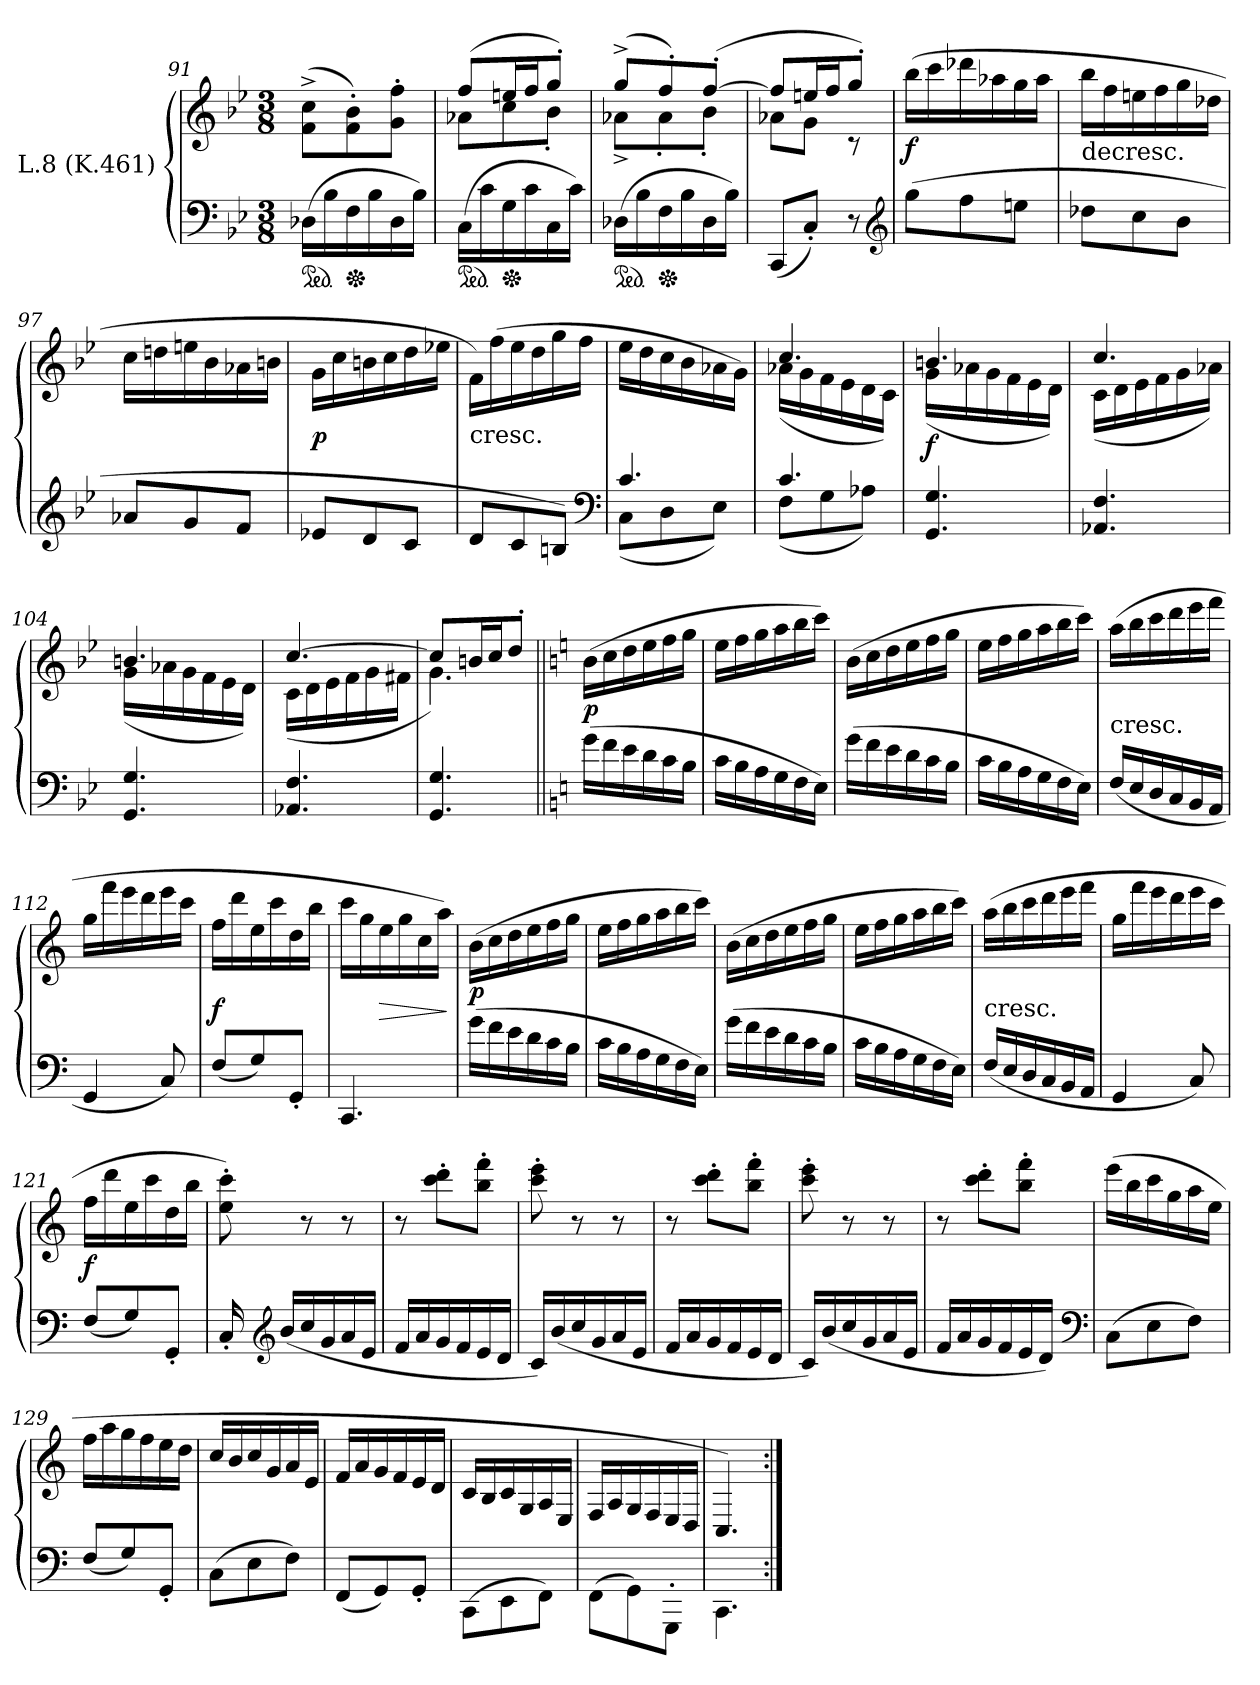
**kern	**kern	**dynam
*part1	*part1	*part1
*staff2	*staff1	*staff1/2
*I"L.8 (K.461)	*	*
*clefF4	*clefG2	*
*k[b-e-]	*k[b-e-]	*
*M3/8	*M3/8	*
*ped	*	*
=91	=91	=91
(16D-XLL	(8f^ 8cc^L	.
16B-	.	.
*Xped	*	*
16F	8f' 8b-')	.
16B-	.	.
16D-	8g' 8ff'J	.
16B-JJ)	.	.
=92	=92	=92
*	*^	*
*ped	*	*	*
(16CLL	(8ffL	8a-XL	.
16c	.	.	.
*Xped	*	*	*
16G	16eenL	8cc	.
16c	16ffJ	.	.
16C	8gg'J)	8b-'J	.
16cJJ)	.	.	.
=93	=93	=93	=93
*ped	*	*	*
(16D-XLL	(8gg^L	8a-X^L	.
16B-	.	.	.
*Xped	*	*	*
16F	8ff')	8a-'	.
16B-	.	.	.
16D-	([8ff'J	8b-'J	.
16B-JJ)	.	.	.
=94	=94	=94	=94
(8CCL	8ffL]	8a-XL	.
8C'J)	16eenL	8gJ	.
.	16ffJ	.	.
8r	8gg'J)	8rc	.
*	*v	*v	*
*clefG2	*	*
!!LO:LB:g=z
=95	=95	=95
(<8ggL	(16bb-LL	f
.	16ccc	.
8ff	16ddd-X	.
.	16aa-X	.
8eenJ	16gg	.
.	16aa-JJ	.
=96	=96	=96
!	!LO:TX:c:t=decresc.	!
8dd-XL	16bb-LL	.
.	16ff	.
8cc	16een	.
.	16ff	.
8b-J	16gg	.
.	16dd-XJJ	.
=97	=97	=97
8a-XL	16ccLL	.
.	16ddn	.
8g	16een	.
.	16b-	.
8fJ	16a-X	.
.	16bnJJ	.
=98	=98	=98
8e-XL	16gLL	p
.	16cc	.
8d	16bn	.
.	16cc	.
8cJ	16dd	.
.	16ee-XJJ	.
=99	=99	=99
!	!LO:TX:c:t=cresc.	!
8dL	16fLL)	.
.	(16ff	.
8c	16ee-	.
.	16dd	.
8BnJ)	16gg	.
.	16ffJJ	.
*clefF4	*	*
!!LO:LB:g=z
=100	=100	=100
*^	*	*
4.c	(8CL	16ee-LL	.
.	.	16dd	.
.	8D	16cc	.
.	.	16b-	.
.	8E-J)	16a-X	.
.	.	16gJJ)	.
=101	=101	=101	=101
*	*	*^	*
4.c	(8FL	4.cc	(16a-XLL	.
.	.	.	16g	.
.	8G	.	16f	.
.	.	.	16e-	.
.	8A-XJ)	.	16d	.
.	.	.	16cJJ)	.
*v	*v	*	*	*
=102	=102	=102	=102
4.GG 4.G	4.bn	(16gLL	f
.	.	16a-X	.
.	.	16g	.
.	.	16f	.
.	.	16e-	.
.	.	16dJJ)	.
=103	=103	=103	=103
4.AA-X 4.F	4.cc	(16cLL	.
.	.	16d	.
.	.	16e-	.
.	.	16f	.
.	.	16g	.
.	.	16a-XJJ)	.
=104	=104	=104	=104
4.GG 4.G	4.bn	(16gLL	.
.	.	16a-X	.
.	.	16g	.
.	.	16f	.
.	.	16e-	.
.	.	16dJJ)	.
!!LO:LB:g=z	!!
=105	=105	=105	=105
4.AA-X 4.F	[4.cc	(16cLL	.
.	.	16d	.
.	.	16e-	.
.	.	16f	.
.	.	16g	.
.	.	16f#XJJ	.
=106	=106	=106	=106
4.GG 4.G	8ccL]	4.g)	.
.	16bnL	.	.
.	16ccJ	.	.
.	8dd'J	.	.
*	*v	*v	*
=107||	=107||	=107||
*k[]	*k[]	*
(16gLL	(16bLL	p
16f	16cc	.
16e	16dd	.
16d	16ee	.
16c	16ff	.
16BJJ	16ggJJ	.
=108	=108	=108
16cLL	16eeLL	.
16B	16ff	.
16A	16gg	.
16G	16aa	.
16F	16bb	.
16EJJ)	16cccJJ)	.
=109	=109	=109
(16gLL	(16bLL	.
16f	16cc	.
16e	16dd	.
16d	16ee	.
16c	16ff	.
16BJJ	16ggJJ	.
!!LO:LB:g=z
=110	=110	=110
*k[]	*k[]	*
16cLL	16eeLL	.
16B	16ff	.
16A	16gg	.
16G	16aa	.
16F	16bb	.
16EJJ)	16cccJJ)	.
=111	=111	=111
!	!LO:TX:c:t=cresc.	!
(16FLL	(16aaLL	.
16E	16bb	.
16D	16ccc	.
16C	16ddd	.
16BB	16eee	.
16AAJJ	16fffJJ	.
=112	=112	=112
4GG	16ggLL	.
.	16fff	.
.	16eee	.
.	16ddd	.
8C)	16eee	.
.	16cccJJ	.
=113	=113	=113
(8FL	16ffLL	f
.	16ddd	.
8G)	16ee	.
.	16ccc	.
8GG'J	16dd	.
.	16bbJJ	.
=114	=114	=114
4.CC	16cccLL	.
.	16gg	.
.	16ee	>
.	16gg	.
.	16cc	.
.	16aaJJ)	.
.	.	]
!!LO:LB:g=z
=115	=115	=115
(16gLL	(16bLL	p
16f	16cc	.
16e	16dd	.
16d	16ee	.
16c	16ff	.
16BJJ	16ggJJ	.
=116	=116	=116
16cLL	16eeLL	.
16B	16ff	.
16A	16gg	.
16G	16aa	.
16F	16bb	.
16EJJ)	16cccJJ)	.
=117	=117	=117
(16gLL	(16bLL	.
16f	16cc	.
16e	16dd	.
16d	16ee	.
16c	16ff	.
16BJJ	16ggJJ	.
=118	=118	=118
16cLL	16eeLL	.
16B	16ff	.
16A	16gg	.
16G	16aa	.
16F	16bb	.
16EJJ)	16cccJJ)	.
=119	=119	=119
!	!LO:TX:c:t=cresc.	!
(16FLL	(16aaLL	.
16E	16bb	.
16D	16ccc	.
16C	16ddd	.
16BB	16eee	.
16AAJJ	16fffJJ	.
!!LO:LB:g=z
=120	=120	=120
4GG	16ggLL	.
.	16fff	.
.	16eee	.
.	16ddd	.
8C)	16eee	.
.	16cccJJ	.
=121	=121	=121
(8FL	16ffLL	f
.	16ddd	.
8G)	16ee	.
.	16ccc	.
8GG'J	16dd	.
.	16bbJJ	.
=122	=122	=122
16C'	8ee' 8ccc')	.
*clefG2	*	*
(16bLL	.	.
16cc	8r	.
16g	.	.
16a	8r	.
16eJJ	.	.
=123	=123	=123
16fLL	8r	.
16a	.	.
16g	8ccc' 8ddd'L	.
16f	.	.
16e	8bb' 8fff'J	.
16dJJ	.	.
=124	=124	=124
16cLL)	8ccc' 8eee'	.
(16b	.	.
16cc	8r	.
16g	.	.
16a	8r	.
16eJJ	.	.
!!LO:LB:g=z
=125	=125	=125
16fLL	8r	.
16a	.	.
16g	8ccc' 8ddd'L	.
16f	.	.
16e	8bb' 8fff'J	.
16dJJ	.	.
=126	=126	=126
16cLL)	8ccc' 8eee'	.
(16b	.	.
16cc	8r	.
16g	.	.
16a	8r	.
16eJJ	.	.
=127	=127	=127
16fLL	8r	.
16a	.	.
16g	8ccc' 8ddd'L	.
16f	.	.
16e	8bb' 8fff'J	.
16dJJ)	.	.
*clefF4	*	*
=128	=128	=128
(8CL	(>16eeeLL	.
.	16bb	.
8E	16ccc	.
.	16gg	.
8FJ)	16aa	.
.	16eeJJ	.
=129	=129	=129
(8FL	16ffLL	.
.	16aa	.
8G)	16gg	.
.	16ff	.
8GG'J	16ee	.
.	16ddJJ	.
!!LO:LB:g=z
=130	=130	=130
(8CL	16ccLL	.
.	16b	.
8E	16cc	.
.	16g	.
8FJ)	16a	.
.	16eJJ	.
=131	=131	=131
(8FFL	16fLL	.
.	16a	.
8GG)	16g	.
.	16f	.
8GG'J	16e	.
.	16dJJ	.
=132	=132	=132
(<8CC\L	16c/LL	.
.	16B/	.
8EE\	16c/	.
.	16G/	.
8FF\J)	16A/	.
.	16E/JJ	.
=133	=133	=133
(<8FF\L	16F/LL	.
.	16A/	.
8GG\)	16G/	.
.	16F/	.
8GGG'<\J	16E/	.
.	16D/JJ	.
=134	=134	=134
4.CC\	4.C/)	.
=:|!	=:|!	=:|!
*-	*-	*-
